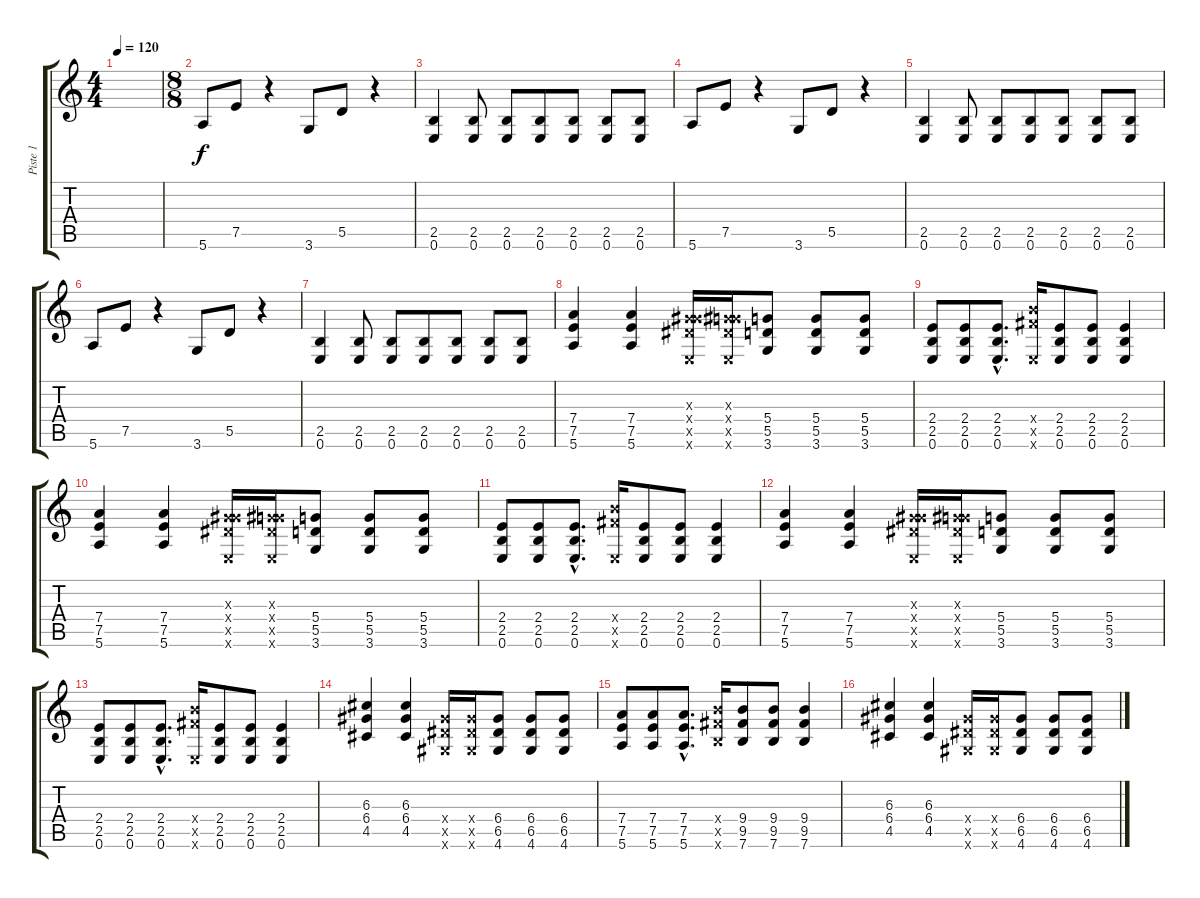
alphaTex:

\track ("Piste 1" "Piste 1") {instrument electricguitarclean}
\staff {score tabs}
\tuning (E4 B3 G3 D3 A2 E2) {hide}
\ts (4 4)
\tempo 120
\clef g2
\ks c
|
\ts (8 8)
5.6.8 7.5.8 r.4 3.6.8 5.5.8 r.4 |
(2.5 0.6).4 (2.5 0.6).8 (2.5 0.6).8 (2.5 0.6).8 (2.5 0.6).8 (2.5 0.6).8 (2.5 0.6).8 |
5.6.8 7.5.8 r.4 3.6.8 5.5.8 r.4 |
(2.5 0.6).4 (2.5 0.6).8 (2.5 0.6).8 (2.5 0.6).8 (2.5 0.6).8 (2.5 0.6).8 (2.5 0.6).8 |
5.6.8 7.5.8 r.4 3.6.8 5.5.8 r.4 |
(2.5 0.6).4 (2.5 0.6).8 (2.5 0.6).8 (2.5 0.6).8 (2.5 0.6).8 (2.5 0.6).8 (2.5 0.6).8 |
(7.4 7.5 5.6).4{volume 12 instrument electricguitarjazz} (7.4 7.5 5.6).4 (0.3{x} 6.4{x} 6.5{x} 0.6{x}).16 (0.3{x} 6.4{x} 6.5{x} 0.6{x}).16 (5.4 5.5 3.6).8 (5.4 5.5 3.6).8 (5.4 5.5 3.6).8 |
(2.4 2.5 0.6).8 (2.4 2.5 0.6).8 (2.4{hac} 2.5{hac} 0.6{hac}).8{d} (9.4{x} 9.5{x} 0.6{x}).16 (2.4 2.5 0.6).8 (2.4 2.5 0.6).8 (2.4 2.5 0.6).4 |
(7.4 7.5 5.6).4{volume 12 instrument electricguitarjazz} (7.4 7.5 5.6).4 (0.3{x} 6.4{x} 6.5{x} 0.6{x}).16 (0.3{x} 6.4{x} 6.5{x} 0.6{x}).16 (5.4 5.5 3.6).8 (5.4 5.5 3.6).8 (5.4 5.5 3.6).8 |
(2.4 2.5 0.6).8 (2.4 2.5 0.6).8 (2.4{hac} 2.5{hac} 0.6{hac}).8{d} (9.4{x} 9.5{x} 0.6{x}).16 (2.4 2.5 0.6).8 (2.4 2.5 0.6).8 (2.4 2.5 0.6).4 |
(7.4 7.5 5.6).4{volume 12 instrument electricguitarjazz} (7.4 7.5 5.6).4 (0.3{x} 6.4{x} 6.5{x} 0.6{x}).16 (0.3{x} 6.4{x} 6.5{x} 0.6{x}).16 (5.4 5.5 3.6).8 (5.4 5.5 3.6).8 (5.4 5.5 3.6).8 |
(2.4 2.5 0.6).8 (2.4 2.5 0.6).8 (2.4{hac} 2.5{hac} 0.6{hac}).8{d} (9.4{x} 9.5{x} 0.6{x}).16 (2.4 2.5 0.6).8 (2.4 2.5 0.6).8 (2.4 2.5 0.6).4 |
(6.3 6.4 4.5).4{instrument overdrivenguitar} (6.3 6.4 4.5).4 (6.4{x} 6.5{x} 4.6{x}).16 (6.4{x} 6.5{x} 4.6{x}).16 (6.4 6.5 4.6).8 (6.4 6.5 4.6).8 (6.4 6.5 4.6).8 |
(7.4 7.5 5.6).8 (7.4 7.5 5.6).8 (7.4{hac} 7.5{hac} 5.6{hac}).8{d} (9.4{x} 9.5{x} 7.6{x}).16 (9.4 9.5 7.6).8 (9.4 9.5 7.6).8 (9.4 9.5 7.6).4 |
(6.3 6.4 4.5).4 (6.3 6.4 4.5).4 (6.4{x} 6.5{x} 4.6{x}).16 (6.4{x} 6.5{x} 4.6{x}).16 (6.4 6.5 4.6).8 (6.4 6.5 4.6).8 (6.4 6.5 4.6).8
